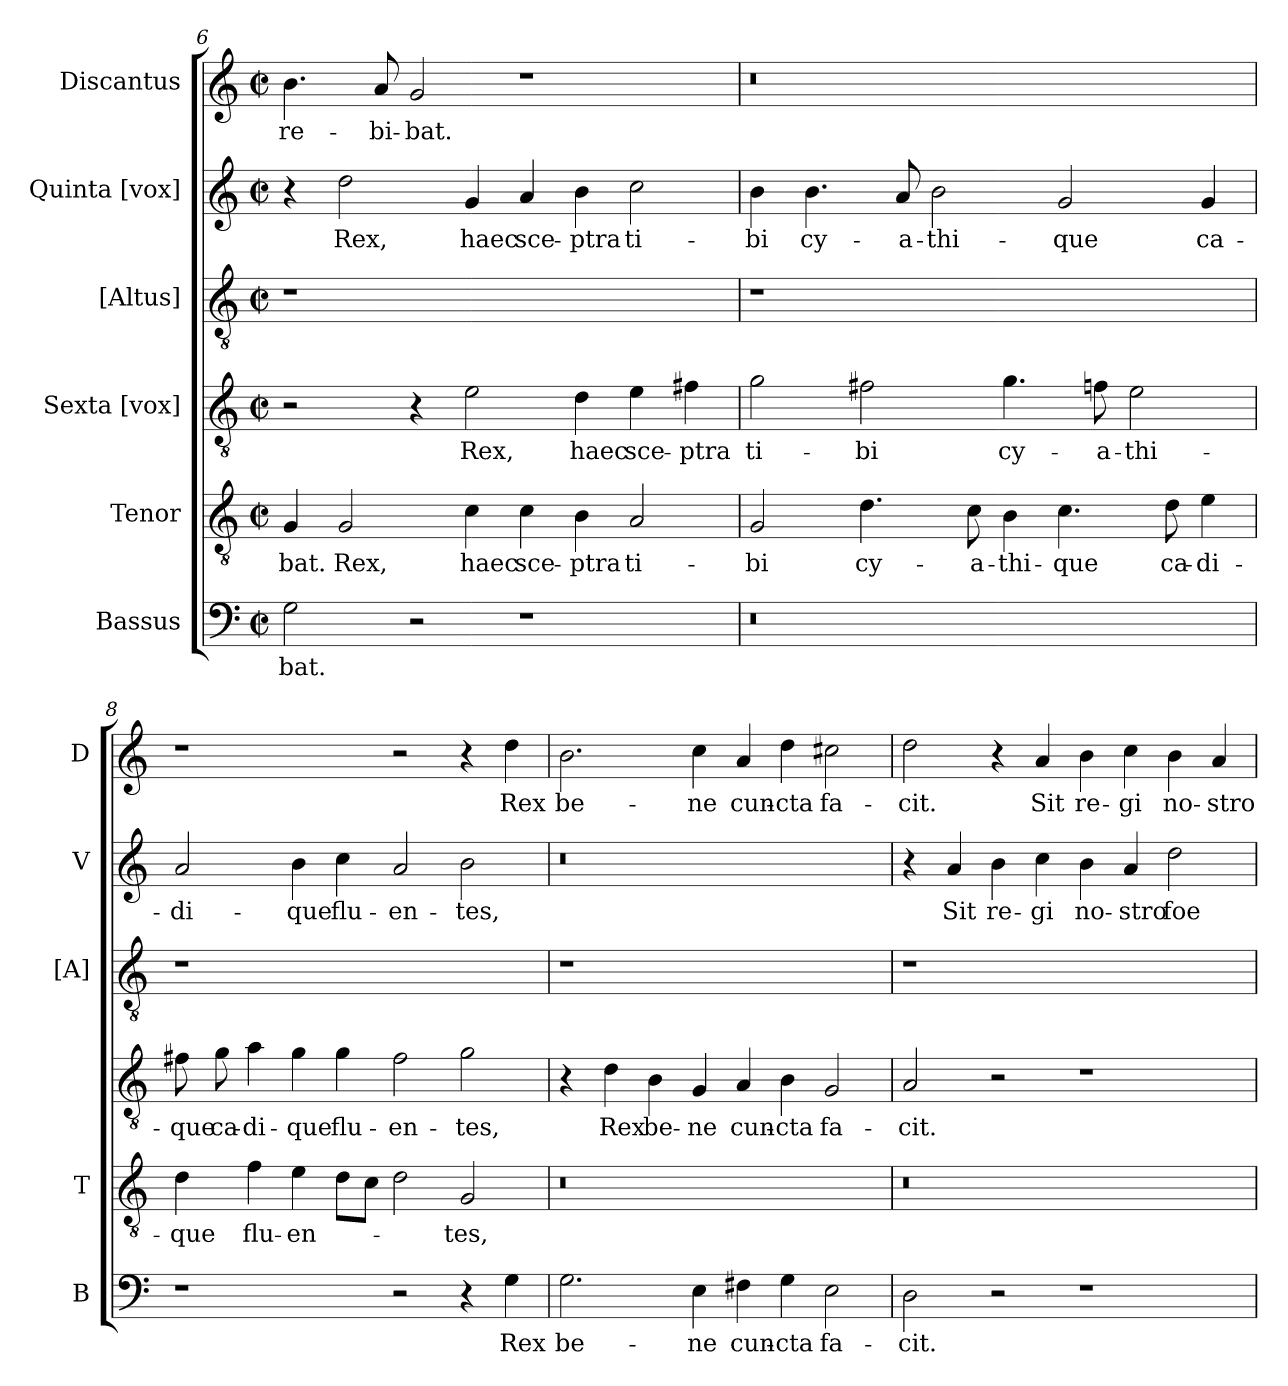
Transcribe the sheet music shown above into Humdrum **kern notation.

**kern	**text	**kern	**text	**kern	**text	**kern	**kern	**text	**kern	**text
*part6	*part6	*part5	*part5	*part4	*part4	*part3	*part2	*part2	*part1	*part1
*staff6	*staff6	*staff5	*staff5	*staff4	*staff4	*staff3	*staff2	*staff2	*staff1	*staff1
*I"Bassus	*	*I"Tenor	*	*I"Sexta [vox]	*	*I"[Altus]	*I"Quinta [vox]	*	*I"Discantus	*
*I'B	*	*I'T	*	*	*	*I'[A]	*I'V	*	*I'D	*
*clefF4	*	*clefGv2	*	*clefGv2	*	*clefGv2	*clefG2	*	*clefG2	*
*k[]	*	*k[]	*	*k[]	*	*k[]	*k[]	*	*k[]	*
*C:	*	*C:	*	*C:	*	*C:	*C:	*	*C:	*
*M2/2	*	*M2/2	*	*M2/2	*	*M2/2	*M2/2	*	*M2/2	*
*met(c|)	*	*met(c|)	*	*met(c|)	*	*met(c|)	*met(c|)	*	*met(c|)	*
=6	=6	=6	=6	=6	=6	=6	=6	=6	=6	=6
2G\	-bat.	4G/	-bat.	2r	.	1r	4r	.	4.b\	re-
.	.	2G/	Rex,	.	.	.	2dd\	Rex,	.	.
.	.	.	.	.	.	.	.	.	8a/	-bi-
2r	.	.	.	4r	.	.	.	.	2g/	-bat.
.	.	4c\	haec	2e\	Rex,	.	4g/	haec	.	.
1r	.	4c\	sce-	.	.	1ryy	4a/	sce-	1r	.
.	.	4B\	-ptra	4d\	haec	.	4b\	-ptra	.	.
.	.	2A/	ti-	4e\	sce-	.	2cc\	ti-	.	.
.	.	.	.	4f#X\	-ptra	.	.	.	.	.
=7	=7	=7	=7	=7	=7	=7	=7	=7	=7	=7
0r	.	2G/	-bi	2g\	ti-	1r	4b\	-bi	0r	.
.	.	.	.	.	.	.	4.b\	cy-	.	.
.	.	4.d\	cy-	2f#X\	-bi	.	.	.	.	.
.	.	.	.	.	.	.	8a/	-a-	.	.
.	.	.	.	.	.	.	2b\	-thi-	.	.
.	.	8c\	-a-	.	.	.	.	.	.	.
.	.	4B\	-thi-	4.g\	cy-	1ryy	.	.	.	.
.	.	4.c\	-que	.	.	.	2g/	-que	.	.
.	.	.	.	8fn\	-a-	.	.	.	.	.
.	.	.	.	2e\	-thi-	.	.	.	.	.
.	.	8d\	ca-	.	.	.	.	.	.	.
.	.	4e\	-di-	.	.	.	4g/	ca-	.	.
!!LO:LB:g=z
=8	=8	=8	=8	=8	=8	=8	=8	=8	=8	=8
1r	.	4d\	-que	8f#X\	-que	1r	2a/	-di-	1r	.
.	.	.	.	8g\	ca-	.	.	.	.	.
.	.	4f\	flu-	4a\	-di-	.	.	.	.	.
.	.	4e\	-en-	4g\	-que	.	4b\	-que	.	.
.	.	8d\L	.	4g\	flu-	.	4cc\	flu-	.	.
.	.	8c\J	.	.	.	.	.	.	.	.
2r	.	2d\	.	2f#\	-en-	1ryy	2a/	-en-	2r	.
4r	.	2G/	-tes,	2g\	-tes,	.	2b\	-tes,	4r	.
4G\	Rex	.	.	.	.	.	.	.	4dd\	Rex
=9	=9	=9	=9	=9	=9	=9	=9	=9	=9	=9
2.G\	be-	0r	.	4r	.	1r	0r	.	2.b\	be-
.	.	.	.	4d\	Rex	.	.	.	.	.
.	.	.	.	4B\	be-	.	.	.	.	.
4E\	-ne	.	.	4G/	-ne	.	.	.	4cc\	-ne
4F#X\	cun-	.	.	4A/	cun-	1ryy	.	.	4a/	cun-
4G\	-cta	.	.	4B\	-cta	.	.	.	4dd\	-cta
2E\	fa-	.	.	2G/	fa-	.	.	.	2cc#X\	fa-
=10	=10	=10	=10	=10	=10	=10	=10	=10	=10	=10
2D\	-cit.	0r	.	2A/	-cit.	1r	4r	.	2dd\	-cit.
.	.	.	.	.	.	.	4a/	Sit	.	.
2r	.	.	.	2r	.	.	4b\	re-	4r	.
.	.	.	.	.	.	.	4cc\	-gi	4a/	Sit
1r	.	.	.	1r	.	1ryy	4b\	no-	4b\	re-
.	.	.	.	.	.	.	4a/	-stro	4cc\	-gi
.	.	.	.	.	.	.	2dd\	foe-	4b\	no-
.	.	.	.	.	.	.	.	.	4a/	-stro
=	=	=	=	=	=	=	=	=	=	=
*-	*-	*-	*-	*-	*-	*-	*-	*-	*-	*-
